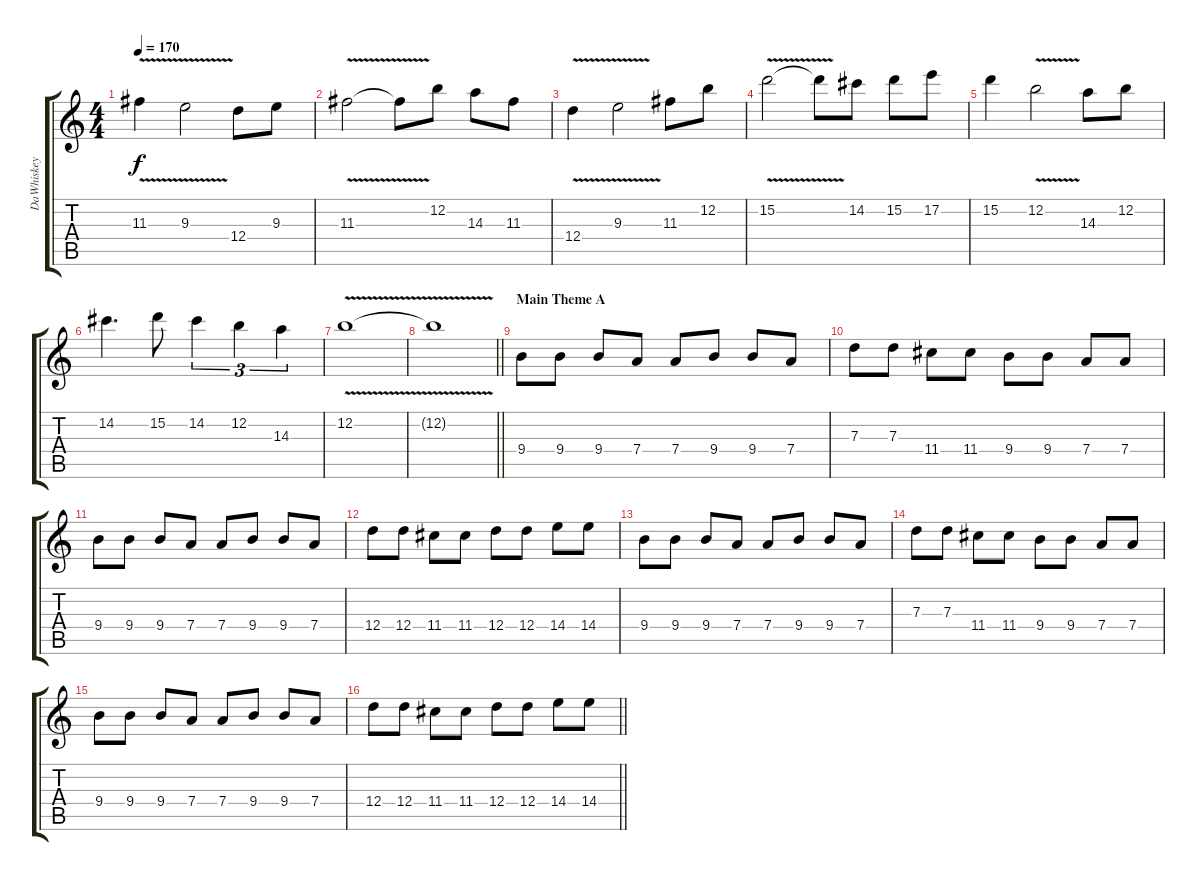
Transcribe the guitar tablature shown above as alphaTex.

\track ("DaWhiskey" "DaWhiskey") {instrument distortionguitar}
\staff {score tabs}
\tuning (E4 B3 G3 D3 A2 E2) {hide}
\ts (4 4)
\tempo 170
\clef g2
\ks c
11.3{v}.4{dy f} 9.3{v}.2 12.4.8 9.3.8 |
11.3{v}.2 11.3{t}.8 12.2.8 14.3.8 11.3.8 |
12.4{v}.4 9.3{v}.2 11.3.8 12.2.8 |
15.2{v}.2 15.2{t}.8 14.2.8 15.2.8 17.2.8 |
15.2.4 12.2{v}.2 14.3.8 12.2.8 |
14.2.4{d} 15.2.8 14.2.4{tu (3 2)} 12.2.4{tu (3 2)} 14.3.4{tu (3 2)} |
12.2{v}.1 |
\barLineRight lightlight
12.2{t}.1 |
\section ("" "Main Theme A")
9.4.8 9.4.8 9.4.8 7.4.8 7.4.8 9.4.8 9.4.8 7.4.8 |
7.3.8 7.3.8 11.4.8 11.4.8 9.4.8 9.4.8 7.4.8 7.4.8 |
9.4.8 9.4.8 9.4.8 7.4.8 7.4.8 9.4.8 9.4.8 7.4.8 |
12.4.8 12.4.8 11.4.8 11.4.8 12.4.8 12.4.8 14.4.8 14.4.8 |
9.4.8 9.4.8 9.4.8 7.4.8 7.4.8 9.4.8 9.4.8 7.4.8 |
7.3.8 7.3.8 11.4.8 11.4.8 9.4.8 9.4.8 7.4.8 7.4.8 |
9.4.8 9.4.8 9.4.8 7.4.8 7.4.8 9.4.8 9.4.8 7.4.8 |
\barLineRight lightlight
12.4.8 12.4.8 11.4.8 11.4.8 12.4.8 12.4.8 14.4.8 14.4.8
